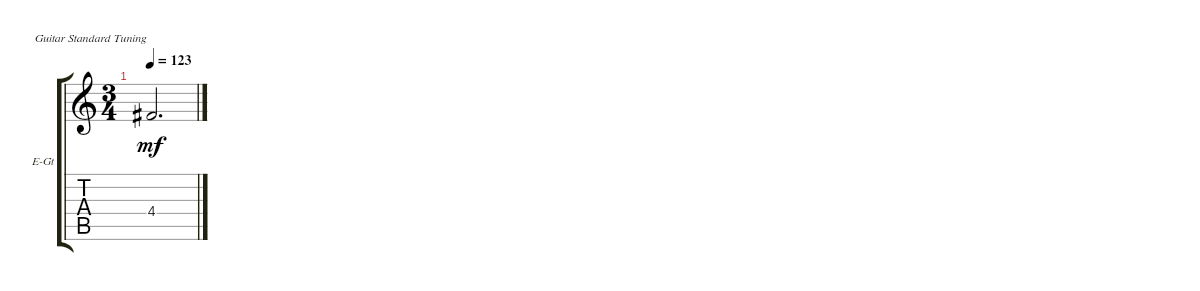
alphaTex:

\defaultSystemsLayout 4
\bracketExtendMode groupsimilarinstruments
\firstSystemTrackNameOrientation horizontal
\otherSystemsTrackNameOrientation horizontal
\track ("Electric Guitar" "E-Gt") {instrument electricguitarclean}
\staff {score tabs}
\tuning (E4 B3 G3 D3 A2 E2)
\ts (3 4)
\tempo 123
\clef g2
\ks c
4.4{t}.2{d dy mf}
